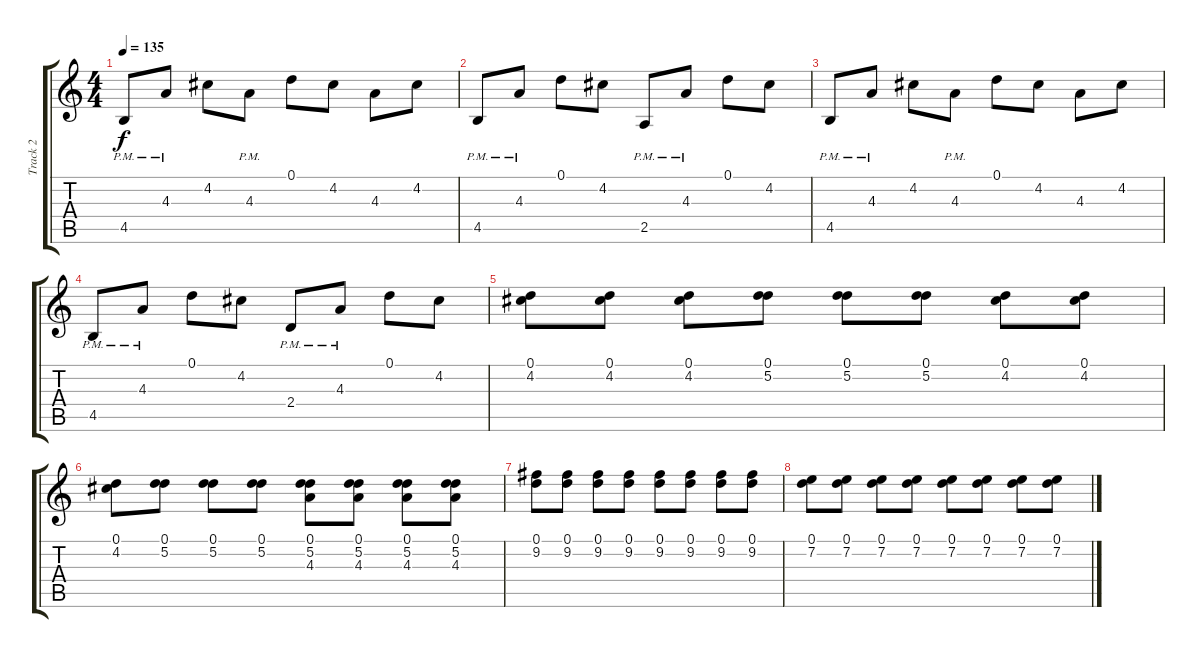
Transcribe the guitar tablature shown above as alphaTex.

\track ("Track 2" "Track 2") {instrument distortionguitar}
\staff {score tabs}
\tuning (D4 A3 F3 C3 G2 C2) {hide}
\ts (4 4)
\tempo 135
\clef g2
\ks c
4.5{pm}.8{dy f} 4.3{pm}.8 4.2.8 4.3{pm}.8 0.1.8 4.2.8 4.3.8 4.2.8 |
4.5{pm}.8 4.3{pm}.8 0.1.8 4.2.8 2.5{pm}.8 4.3{pm}.8 0.1.8 4.2.8 |
4.5{pm}.8 4.3{pm}.8 4.2.8 4.3{pm}.8 0.1.8 4.2.8 4.3.8 4.2.8 |
4.5{pm}.8 4.3{pm}.8 0.1.8 4.2.8 2.4{pm}.8 4.3{pm}.8 0.1.8 4.2.8 |
(0.1 4.2).8 (0.1 4.2).8 (0.1 4.2).8 (0.1 5.2).8 (0.1 5.2).8 (0.1 5.2).8 (0.1 4.2).8 (0.1 4.2).8 |
(0.1 4.2).8 (0.1 5.2).8 (0.1 5.2).8 (0.1 5.2).8 (0.1 5.2 4.3).8 (0.1 5.2 4.3).8 (0.1 5.2 4.3).8 (0.1 5.2 4.3).8 |
(0.1 9.2).8 (0.1 9.2).8 (0.1 9.2).8 (0.1 9.2).8 (0.1 9.2).8 (0.1 9.2).8 (0.1 9.2).8 (0.1 9.2).8 |
(0.1 7.2).8 (0.1 7.2).8 (0.1 7.2).8 (0.1 7.2).8 (0.1 7.2).8 (0.1 7.2).8 (0.1 7.2).8 (0.1 7.2).8
